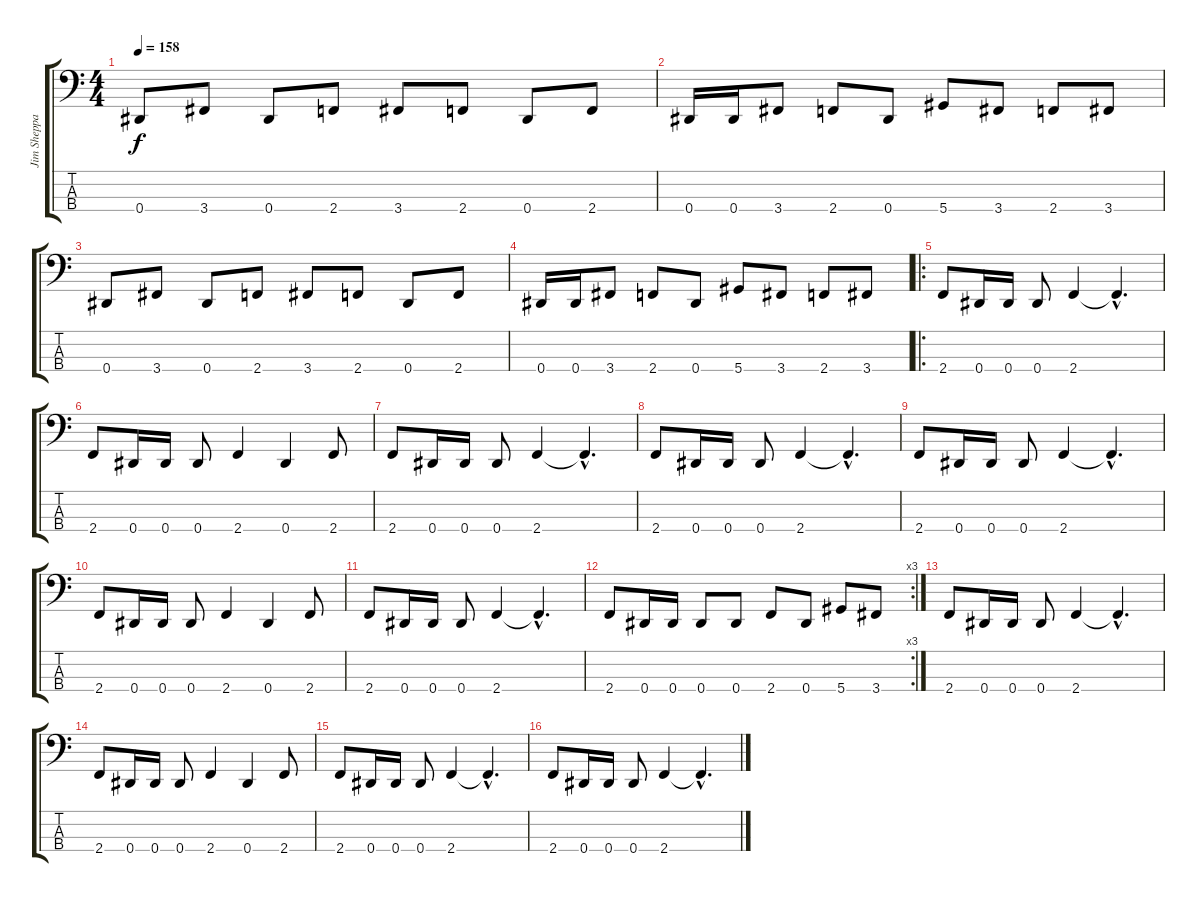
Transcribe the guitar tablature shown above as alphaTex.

\track ("Jim Sheppard" "Jim Sheppa") {instrument electricbasspick}
\staff {score tabs}
\tuning (Gb2 Db2 Ab1 Eb1) {hide}
\ts (4 4)
\tempo 158
\clef f4
\ks c
0.4.8{dy f} 3.4.8 0.4.8 2.4.8 3.4.8 2.4.8 0.4.8 2.4.8 |
0.4.16 0.4.16 3.4.8 2.4.8 0.4.8 5.4.8 3.4.8 2.4.8 3.4.8 |
0.4.8 3.4.8 0.4.8 2.4.8 3.4.8 2.4.8 0.4.8 2.4.8 |
0.4.16 0.4.16 3.4.8 2.4.8 0.4.8 5.4.8 3.4.8 2.4.8 3.4.8 |
\ro
2.4.8 0.4.16 0.4.16 0.4.8 2.4.4 2.4{hac t}.4{d} |
2.4.8 0.4.16 0.4.16 0.4.8 2.4.4 0.4.4 2.4.8 |
2.4.8 0.4.16 0.4.16 0.4.8 2.4.4 2.4{hac t}.4{d} |
2.4.8 0.4.16 0.4.16 0.4.8 2.4.4 2.4{hac t}.4{d} |
2.4.8 0.4.16 0.4.16 0.4.8 2.4.4 2.4{hac t}.4{d} |
2.4.8 0.4.16 0.4.16 0.4.8 2.4.4 0.4.4 2.4.8 |
2.4.8 0.4.16 0.4.16 0.4.8 2.4.4 2.4{hac t}.4{d} |
\rc 3
2.4.8 0.4.16 0.4.16 0.4.8 0.4.8 2.4.8 0.4.8 5.4.8 3.4.8 |
2.4.8 0.4.16 0.4.16 0.4.8 2.4.4 2.4{hac t}.4{d} |
2.4.8 0.4.16 0.4.16 0.4.8 2.4.4 0.4.4 2.4.8 |
2.4.8 0.4.16 0.4.16 0.4.8 2.4.4 2.4{hac t}.4{d} |
2.4.8 0.4.16 0.4.16 0.4.8 2.4.4 2.4{hac t}.4{d}
